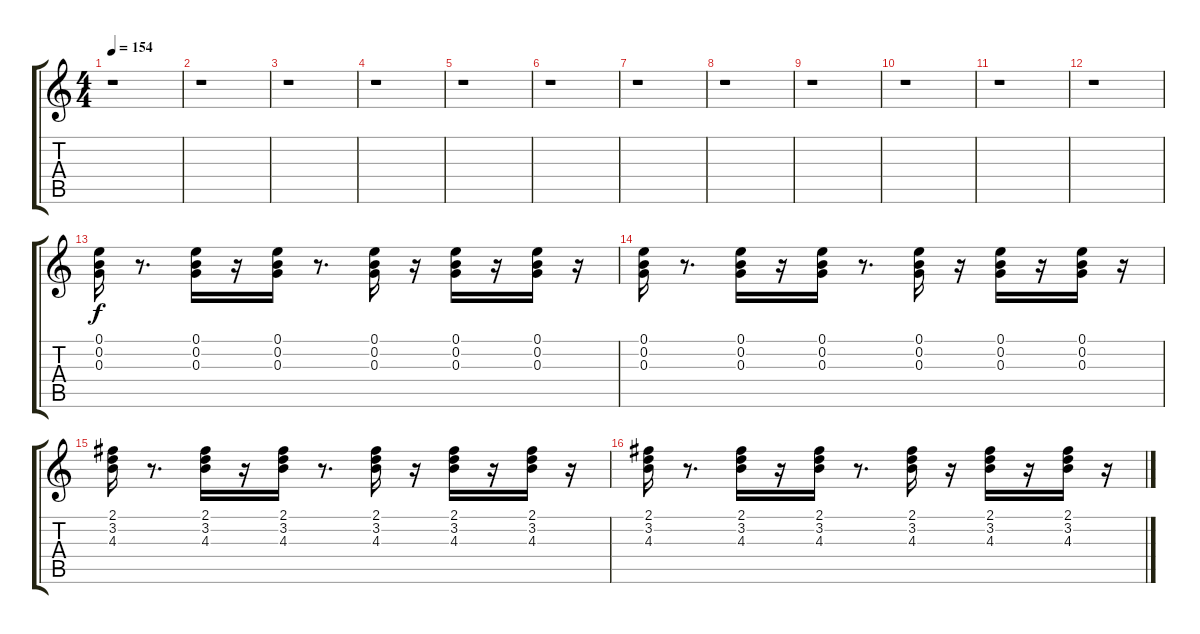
\track "" {instrument distortionguitar}
\staff {score tabs}
\tuning (E4 B3 G3 D3 A2 E2) {hide}
\ts (4 4)
\tempo 154
\clef g2
\ks c
r.1{dy f} |
r.1 |
r.1 |
r.1 |
r.1 |
r.1 |
r.1 |
r.1 |
r.1 |
r.1 |
r.1 |
r.1 |
(0.1 0.2 0.3).16 r.8{d} (0.1 0.2 0.3).16 r.16 (0.1 0.2 0.3).16 r.8{d} (0.1 0.2 0.3).16 r.16 (0.1 0.2 0.3).16 r.16 (0.1 0.2 0.3).16 r.16 |
(0.1 0.2 0.3).16 r.8{d} (0.1 0.2 0.3).16 r.16 (0.1 0.2 0.3).16 r.8{d} (0.1 0.2 0.3).16 r.16 (0.1 0.2 0.3).16 r.16 (0.1 0.2 0.3).16 r.16 |
(2.1 3.2 4.3).16 r.8{d} (2.1 3.2 4.3).16 r.16 (2.1 3.2 4.3).16 r.8{d} (2.1 3.2 4.3).16 r.16 (2.1 3.2 4.3).16 r.16 (2.1 3.2 4.3).16 r.16 |
(2.1 3.2 4.3).16 r.8{d} (2.1 3.2 4.3).16 r.16 (2.1 3.2 4.3).16 r.8{d} (2.1 3.2 4.3).16 r.16 (2.1 3.2 4.3).16 r.16 (2.1 3.2 4.3).16 r.16
